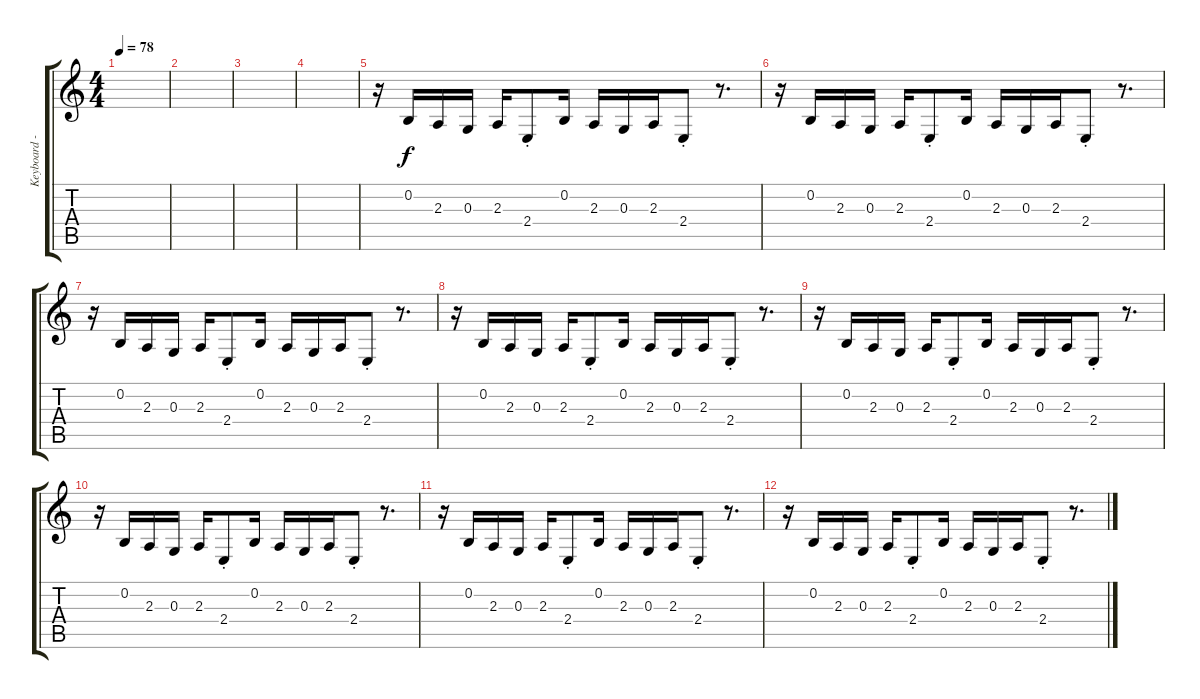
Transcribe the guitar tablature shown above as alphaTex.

\track ("Keyboard - Sound3" "Keyboard -") {instrument lead2sawtooth}
\staff {score tabs}
\tuning (E4 B3 G3 D3 A2 E2) {hide}
\ts (4 4)
\tempo 78
\clef g2
\ks c
|
|
|
|
r.16 0.2.16 2.3.16 0.3.16 2.3.16 2.4{st}.8 0.2.16 2.3.16 0.3.16 2.3.16 2.4{st}.8 r.8{d} |
r.16 0.2.16 2.3.16 0.3.16 2.3.16 2.4{st}.8 0.2.16 2.3.16 0.3.16 2.3.16 2.4{st}.8 r.8{d} |
r.16 0.2.16 2.3.16 0.3.16 2.3.16 2.4{st}.8 0.2.16 2.3.16 0.3.16 2.3.16 2.4{st}.8 r.8{d} |
r.16 0.2.16 2.3.16 0.3.16 2.3.16 2.4{st}.8 0.2.16 2.3.16 0.3.16 2.3.16 2.4{st}.8 r.8{d} |
r.16 0.2.16 2.3.16 0.3.16 2.3.16 2.4{st}.8 0.2.16 2.3.16 0.3.16 2.3.16 2.4{st}.8 r.8{d} |
r.16 0.2.16 2.3.16 0.3.16 2.3.16 2.4{st}.8 0.2.16 2.3.16 0.3.16 2.3.16 2.4{st}.8 r.8{d} |
r.16 0.2.16 2.3.16 0.3.16 2.3.16 2.4{st}.8 0.2.16 2.3.16 0.3.16 2.3.16 2.4{st}.8 r.8{d} |
r.16 0.2.16 2.3.16 0.3.16 2.3.16 2.4{st}.8 0.2.16 2.3.16 0.3.16 2.3.16 2.4{st}.8 r.8{d}
